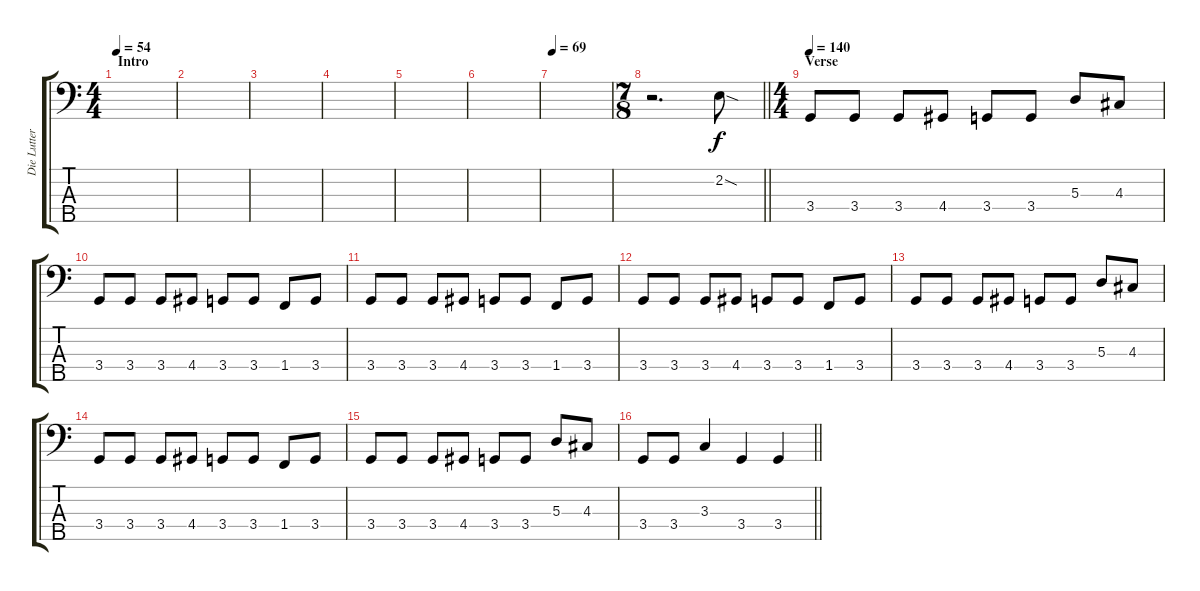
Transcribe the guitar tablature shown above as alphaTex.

\track ("Die Lutter" "Die Lutter") {instrument electricbasspick}
\staff {score tabs}
\tuning (G2 D2 A1 E1 B0) {hide}
\ts (4 4)
\section ("" "Intro")
\tempo 54
\clef f4
\ks c
|
|
|
|
|
|
\tempo 69
|
\ts (7 8)
\barLineRight lightlight
r.2{d} 2.2{sod}.8 |
\ts (4 4)
\section ("" "Verse")
\tempo 140
3.4.8 3.4.8 3.4.8 4.4.8 3.4.8 3.4.8 5.3.8 4.3.8 |
3.4.8 3.4.8 3.4.8 4.4.8 3.4.8 3.4.8 1.4.8 3.4.8 |
3.4.8 3.4.8 3.4.8 4.4.8 3.4.8 3.4.8 1.4.8 3.4.8 |
3.4.8 3.4.8 3.4.8 4.4.8 3.4.8 3.4.8 1.4.8 3.4.8 |
3.4.8 3.4.8 3.4.8 4.4.8 3.4.8 3.4.8 5.3.8 4.3.8 |
3.4.8 3.4.8 3.4.8 4.4.8 3.4.8 3.4.8 1.4.8 3.4.8 |
3.4.8 3.4.8 3.4.8 4.4.8 3.4.8 3.4.8 5.3.8 4.3.8 |
\barLineRight lightlight
3.4.8 3.4.8 3.3.4 3.4.4 3.4.4
